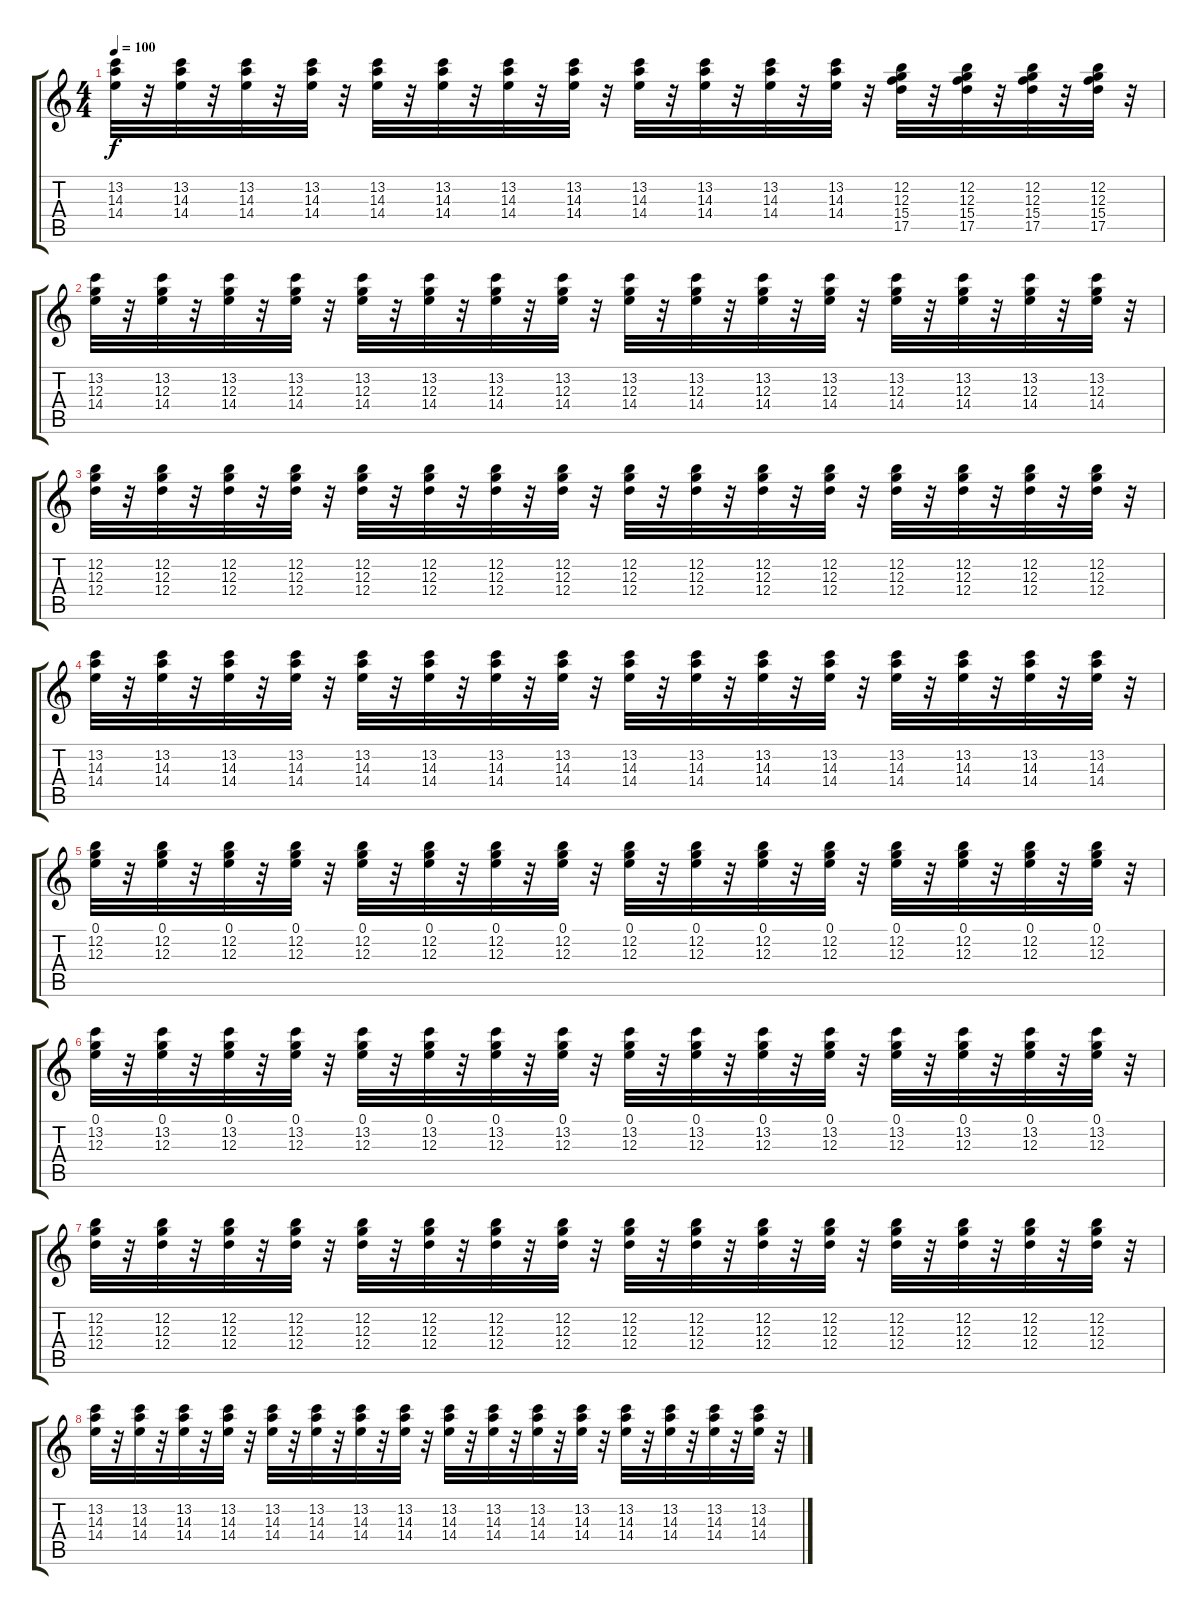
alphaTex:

\track "" {instrument acousticguitarnylon}
\staff {score tabs}
\tuning (E4 B3 G3 D3 A2 E2) {hide}
\ts (4 4)
\tempo 100
\clef g2
\ks c
(13.2 14.3 14.4).32{dy f} r.32 (13.2 14.3 14.4).32 r.32 (13.2 14.3 14.4).32 r.32 (13.2 14.3 14.4).32 r.32 (13.2 14.3 14.4).32 r.32 (13.2 14.3 14.4).32 r.32 (13.2 14.3 14.4).32 r.32 (13.2 14.3 14.4).32 r.32 (13.2 14.3 14.4).32 r.32 (13.2 14.3 14.4).32 r.32 (13.2 14.3 14.4).32 r.32 (13.2 14.3 14.4).32 r.32 (12.2 12.3 15.4 17.5).32 r.32 (12.2 12.3 15.4 17.5).32 r.32 (12.2 12.3 15.4 17.5).32 r.32 (12.2 12.3 15.4 17.5).32 r.32 |
(13.2 12.3 14.4).32 r.32 (13.2 12.3 14.4).32 r.32 (13.2 12.3 14.4).32 r.32 (13.2 12.3 14.4).32 r.32 (13.2 12.3 14.4).32 r.32 (13.2 12.3 14.4).32 r.32 (13.2 12.3 14.4).32 r.32 (13.2 12.3 14.4).32 r.32 (13.2 12.3 14.4).32 r.32 (13.2 12.3 14.4).32 r.32 (13.2 12.3 14.4).32 r.32 (13.2 12.3 14.4).32 r.32 (13.2 12.3 14.4).32 r.32 (13.2 12.3 14.4).32 r.32 (13.2 12.3 14.4).32 r.32 (13.2 12.3 14.4).32 r.32 |
(12.2 12.3 12.4).32 r.32 (12.2 12.3 12.4).32 r.32 (12.2 12.3 12.4).32 r.32 (12.2 12.3 12.4).32 r.32 (12.2 12.3 12.4).32 r.32 (12.2 12.3 12.4).32 r.32 (12.2 12.3 12.4).32 r.32 (12.2 12.3 12.4).32 r.32 (12.2 12.3 12.4).32 r.32 (12.2 12.3 12.4).32 r.32 (12.2 12.3 12.4).32 r.32 (12.2 12.3 12.4).32 r.32 (12.2 12.3 12.4).32 r.32 (12.2 12.3 12.4).32 r.32 (12.2 12.3 12.4).32 r.32 (12.2 12.3 12.4).32 r.32 |
(13.2 14.3 14.4).32 r.32 (13.2 14.3 14.4).32 r.32 (13.2 14.3 14.4).32 r.32 (13.2 14.3 14.4).32 r.32 (13.2 14.3 14.4).32 r.32 (13.2 14.3 14.4).32 r.32 (13.2 14.3 14.4).32 r.32 (13.2 14.3 14.4).32 r.32 (13.2 14.3 14.4).32 r.32 (13.2 14.3 14.4).32 r.32 (13.2 14.3 14.4).32 r.32 (13.2 14.3 14.4).32 r.32 (13.2 14.3 14.4).32 r.32 (13.2 14.3 14.4).32 r.32 (13.2 14.3 14.4).32 r.32 (13.2 14.3 14.4).32 r.32 |
(0.1 12.2 12.3).32 r.32 (0.1 12.2 12.3).32 r.32 (0.1 12.2 12.3).32 r.32 (0.1 12.2 12.3).32 r.32 (0.1 12.2 12.3).32 r.32 (0.1 12.2 12.3).32 r.32 (0.1 12.2 12.3).32 r.32 (0.1 12.2 12.3).32 r.32 (0.1 12.2 12.3).32 r.32 (0.1 12.2 12.3).32 r.32 (0.1 12.2 12.3).32 r.32 (0.1 12.2 12.3).32 r.32 (0.1 12.2 12.3).32 r.32 (0.1 12.2 12.3).32 r.32 (0.1 12.2 12.3).32 r.32 (0.1 12.2 12.3).32 r.32 |
(0.1 13.2 12.3).32 r.32 (0.1 13.2 12.3).32 r.32 (0.1 13.2 12.3).32 r.32 (0.1 13.2 12.3).32 r.32 (0.1 13.2 12.3).32 r.32 (0.1 13.2 12.3).32 r.32 (0.1 13.2 12.3).32 r.32 (0.1 13.2 12.3).32 r.32 (0.1 13.2 12.3).32 r.32 (0.1 13.2 12.3).32 r.32 (0.1 13.2 12.3).32 r.32 (0.1 13.2 12.3).32 r.32 (0.1 13.2 12.3).32 r.32 (0.1 13.2 12.3).32 r.32 (0.1 13.2 12.3).32 r.32 (0.1 13.2 12.3).32 r.32 |
(12.2 12.3 12.4).32 r.32 (12.2 12.3 12.4).32 r.32 (12.2 12.3 12.4).32 r.32 (12.2 12.3 12.4).32 r.32 (12.2 12.3 12.4).32 r.32 (12.2 12.3 12.4).32 r.32 (12.2 12.3 12.4).32 r.32 (12.2 12.3 12.4).32 r.32 (12.2 12.3 12.4).32 r.32 (12.2 12.3 12.4).32 r.32 (12.2 12.3 12.4).32 r.32 (12.2 12.3 12.4).32 r.32 (12.2 12.3 12.4).32 r.32 (12.2 12.3 12.4).32 r.32 (12.2 12.3 12.4).32 r.32 (12.2 12.3 12.4).32 r.32 |
(13.2 14.3 14.4).32 r.32 (13.2 14.3 14.4).32 r.32 (13.2 14.3 14.4).32 r.32 (13.2 14.3 14.4).32 r.32 (13.2 14.3 14.4).32 r.32 (13.2 14.3 14.4).32 r.32 (13.2 14.3 14.4).32 r.32 (13.2 14.3 14.4).32 r.32 (13.2 14.3 14.4).32 r.32 (13.2 14.3 14.4).32 r.32 (13.2 14.3 14.4).32 r.32 (13.2 14.3 14.4).32 r.32 (13.2 14.3 14.4).32 r.32 (13.2 14.3 14.4).32 r.32 (13.2 14.3 14.4).32 r.32 (13.2 14.3 14.4).32 r.32
